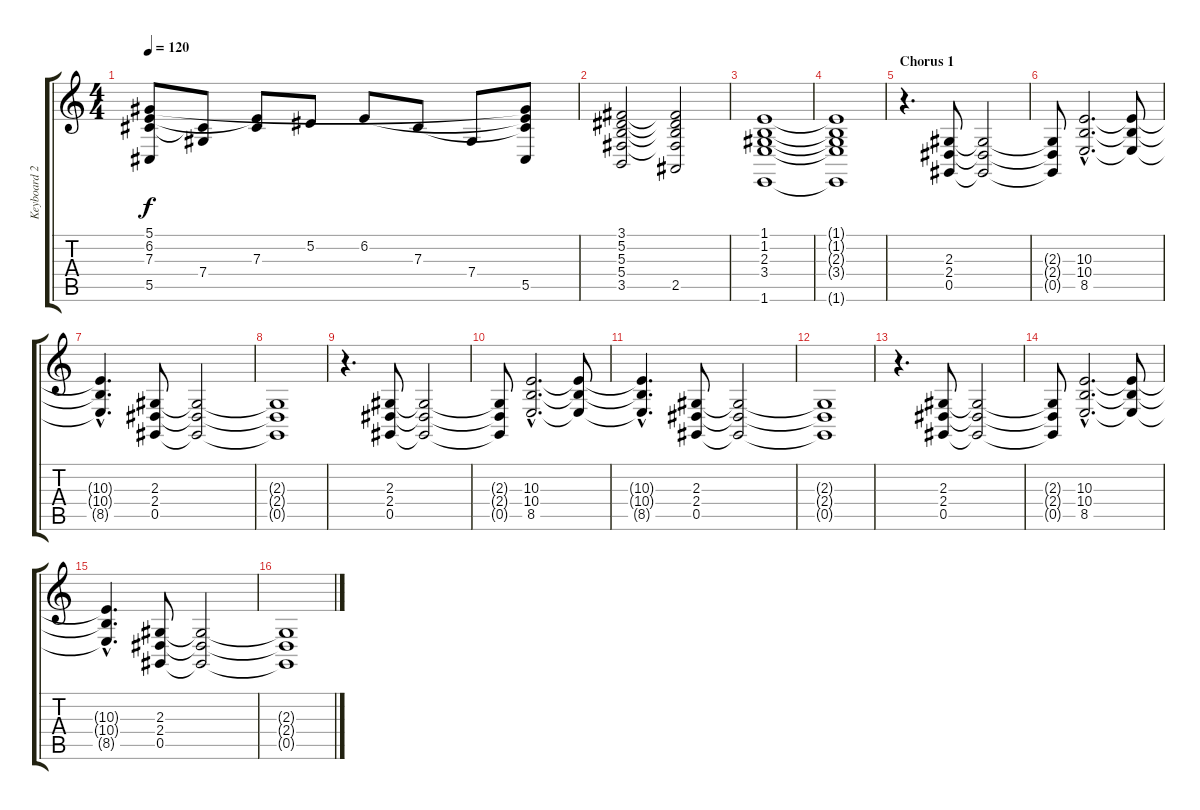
\track ("Keyboard 2" "Keyboard 2") {instrument stringensemble2}
\staff {score tabs}
\tuning (Eb4 Bb3 Gb3 Db3 Ab2 Eb2) {hide}
\ts (4 4)
\tempo 120
\clef g2
\ks c
(5.1 6.2 7.3 5.5).8{dy f} (7.3{t} 7.4).8 (6.2{t} 7.3).8 5.2.8 6.2.8 7.3.8 7.4.8 (5.1{t} 6.2{t} 7.3{t} 5.5).8 |
(3.1 5.2 5.3 5.4 3.5).2 (3.1{t} 5.2{t} 5.3{t} 5.4{t} 2.5).2 |
(1.1 1.2 2.3 3.4 1.6).1 |
(1.1{t} 1.2{t} 2.3{t} 3.4{t} 1.6{t}).1 |
\section ("" "Chorus 1")
r.4{d} (2.3 2.4 0.5).8 (2.3{t} 2.4{t} 0.5{t}).2 |
(2.3{t} 2.4{t} 0.5{t}).8 (10.3{hac} 10.4{hac} 8.5{hac}).2{d} (10.3{t} 10.4{t} 8.5{t}).8 |
(10.3{hac t} 10.4{hac t} 8.5{hac t}).4{d} (2.3 2.4 0.5).8 (2.3{t} 2.4{t} 0.5{t}).2 |
(2.3{t} 2.4{t} 0.5{t}).1 |
r.4{d} (2.3 2.4 0.5).8 (2.3{t} 2.4{t} 0.5{t}).2 |
(2.3{t} 2.4{t} 0.5{t}).8 (10.3{hac} 10.4{hac} 8.5{hac}).2{d} (10.3{t} 10.4{t} 8.5{t}).8 |
(10.3{hac t} 10.4{hac t} 8.5{hac t}).4{d} (2.3 2.4 0.5).8 (2.3{t} 2.4{t} 0.5{t}).2 |
(2.3{t} 2.4{t} 0.5{t}).1 |
r.4{d} (2.3 2.4 0.5).8 (2.3{t} 2.4{t} 0.5{t}).2 |
(2.3{t} 2.4{t} 0.5{t}).8 (10.3{hac} 10.4{hac} 8.5{hac}).2{d} (10.3{t} 10.4{t} 8.5{t}).8 |
(10.3{hac t} 10.4{hac t} 8.5{hac t}).4{d} (2.3 2.4 0.5).8 (2.3{t} 2.4{t} 0.5{t}).2 |
(2.3{t} 2.4{t} 0.5{t}).1
